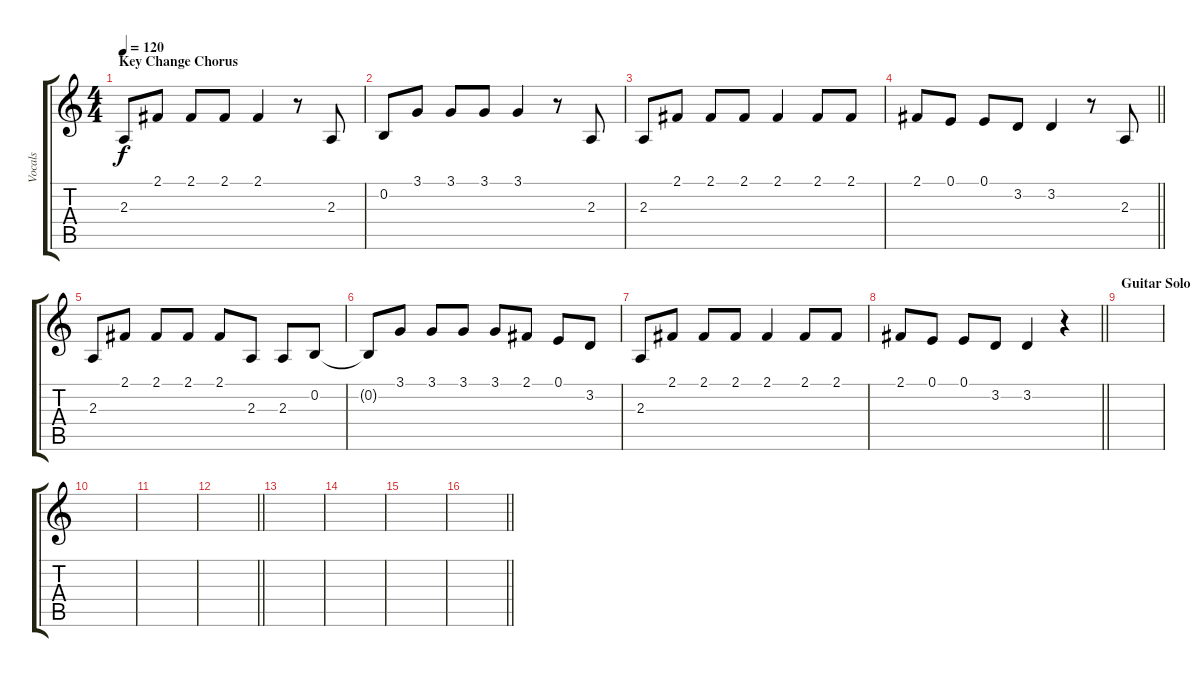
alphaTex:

\track ("Vocals" "Vocals") {instrument lead8bassandlead}
\staff {score tabs}
\tuning (E4 B3 G3 D3 A2 E2) {hide}
\ts (4 4)
\section ("" "Key Change Chorus")
\tempo 120
\clef g2
\ks c
2.3.8{dy f} 2.1.8 2.1.8 2.1.8 2.1.4 r.8 2.3.8 |
0.2.8 3.1.8 3.1.8 3.1.8 3.1.4 r.8 2.3.8 |
2.3.8 2.1.8 2.1.8 2.1.8 2.1.4 2.1.8 2.1.8 |
\barLineRight lightlight
2.1.8 0.1.8 0.1.8 3.2.8 3.2.4 r.8 2.3.8 |
2.3.8 2.1.8 2.1.8 2.1.8 2.1.8 2.3.8 2.3.8 0.2.8 |
0.2{t}.8 3.1.8 3.1.8 3.1.8 3.1.8 2.1.8 0.1.8 3.2.8 |
2.3.8 2.1.8 2.1.8 2.1.8 2.1.4 2.1.8 2.1.8 |
\barLineRight lightlight
2.1.8 0.1.8 0.1.8 3.2.8 3.2.4 r.4 |
\section ("" "Guitar Solo")
|
|
|
\barLineRight lightlight
|
|
|
|
\barLineRight lightlight
